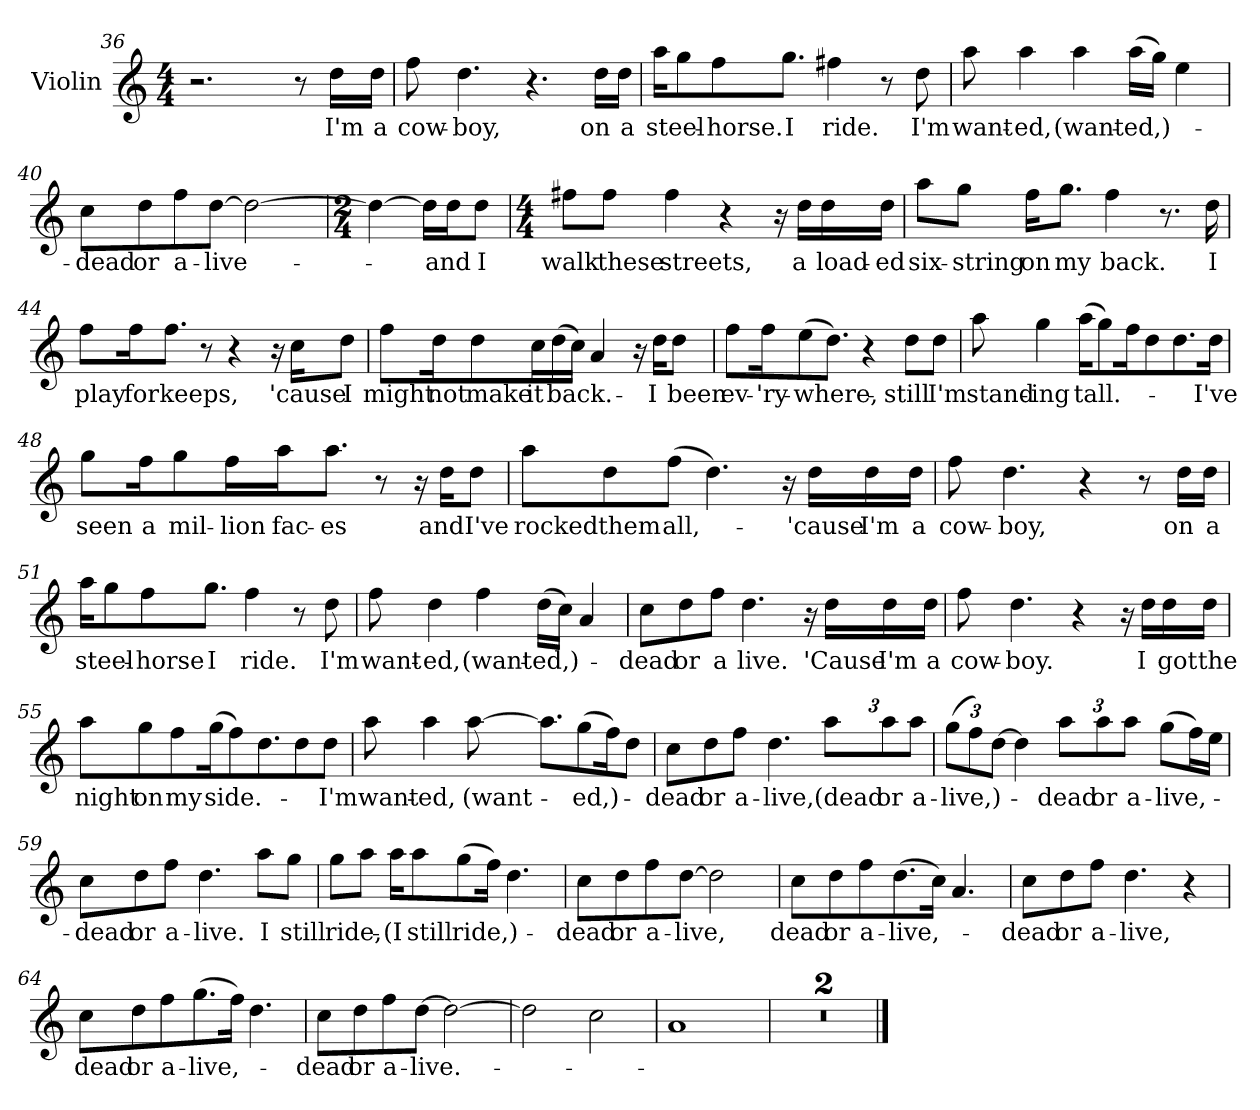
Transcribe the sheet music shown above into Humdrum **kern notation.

**kern	**text
*part1	*part1
*staff1	*staff1
*I"Violin	*
*I'Vln	*
*clefG2	*
*k[]	*
*C:	*
*M4/4	*
=36	=36
2.r	.
8r	.
16dd\LL	I'm
16dd\JJ	a
=37	=37
8ff\	cow-
4.dd\	-boy,
4.r	.
16dd\LL	on
16dd\JJ	a
!!LO:PB:g=z
=38	=38
16aa\KL	steel-
8gg\	.
8ff\	-horse.
8.gg\J	I
4ff#X\	ride.
8r	.
8dd\	I'm
=39	=39
8aa\	want-
4aa\	-ed,
4aa\	(want-
(16aa\LL	-ed,)-
16gg\JJ)	.
4ee\	.
=40	=40
8cc\L	dead
8dd\	or
8ff\	a-
[8dd\J	-live-
2dd\_	.
=41	=41
*M2/4	*
4dd\_	.
16dd\LL]	.
16dd\J	-and
8dd\J	I
!!LO:LB:g=z
=42	=42
*M4/4	*
8ff#X\L	walk
8ff#\J	these
4ff#\	streets,
4r	.
16r	.
16dd\LL	a
16dd\	load-
16dd\JJ	-ed
=43	=43
8aa\L	six-
8gg\J	-string
16ff\KL	on
8.gg\J	my
4ff\	back.
8.r	.
16dd\	I
=44	=44
8ff\L	play
16ff\K	for
8.ff\J	keeps,
8r	.
4r	.
16r	.
16cc\KL	'cause
8dd\J	I
!!LO:LB:g=z
=45	=45
8ff\L	might
16dd\K	not
8dd\	make
16cc\L	it
(16dd\	back.-
16cc\JJ)	.
4a/	.
16r	.
16dd\KL	-I
8dd\J	been
=46	=46
8ff\L	ev-
16ff\K	-'ry-
(8ee\	-where,-
8.dd\J)	.
4r	.
8dd\L	-still
8dd\J	I'm
=47	=47
8aa\	stand-
4gg\	-ing
(16aa\KL	tall.-
8gg\)	.
16ff\K	.
8dd\	.
8.dd\	.
16dd\Jk	-I've
!!LO:LB:g=z
=48	=48
8gg\L	seen
16ff\K	a
8gg\	mil-
16ff\L	-lion
16aa\J	fac-
8.aa\J	-es
8r	.
16r	.
16dd\KL	and
8dd\J	I've
=49	=49
8aa\L	rocked
8dd\	them
(8ff\J	all,-
4.dd\)	.
16r	.
16dd\LL	-'cause
16dd\	I'm
16dd\JJ	a
=50	=50
8ff\	cow-
4.dd\	-boy,
4r	.
8r	.
16dd\LL	on
16dd\JJ	a
!!LO:LB:g=z
=51	=51
16aa\KL	steel-
8gg\	.
8ff\	-horse
8.gg\J	I
4ff\	ride.
8r	.
8dd\	I'm
=52	=52
8ff\	want-
4dd\	-ed,
4ff\	(want-
(16dd\LL	-ed,)-
16cc\JJ)	.
4a/	.
=53	=53
8cc\L	-dead
8dd\	or
8ff\J	a
4.dd\	live.
16r	.
16dd\LL	'Cause
16dd\	I'm
16dd\JJ	a
!!LO:LB:g=z
=54	=54
8ff\	cow-
4.dd\	-boy.
4r	.
16r	.
16dd\LL	I
16dd\	got
16dd\JJ	the
=55	=55
8aa\L	night
8gg\	on
8ff\	my
(16gg\K	side.-
8ff\)	.
8.dd\	.
8dd\	.
8dd\J	-I'm
=56	=56
8aa\	want-
4aa\	-ed,
[8aa\	(want-
8.aa\L]	.
(8gg\	-ed,)-
16ff\K)	.
8dd\J	.
!!LO:LB:g=z
=57	=57
8cc\L	-dead
8dd\	or
8ff\J	a-
4.dd\	-live,
*Xbrackettup	*
12aa\L	(dead
12aa\	or
12aa\J	a-
=58	=58
(12gg\L	-live,)-
12ff\)	.
[12dd\J	.
4dd\]	.
12aa\L	-dead
12aa\	or
12aa\J	a-
(8gg\L	-live,-
16ff\L)	.
16ee\JJ	.
=59	=59
8cc\L	-dead
8dd\	or
8ff\J	a-
4.dd\	-live.
8aa\L	I
8gg\J	still
!!LO:LB:g=z
=60	=60
8gg\L	ride,-
8aa\J	.
16aa\KL	-(I
8aa\	still
(8gg\	ride,)-
16ff\Jk)	.
4.dd\	.
=61	=61
8cc\L	-dead
8dd\	or
8ff\	a-
[8dd\J	-live,
2dd\]	.
=62	=62
8cc\L	dead
8dd\	or
8ff\	a-
(8.dd\	-live,-
16cc\Jk)	.
4.a/	.
=63	=63
8cc\L	-dead
8dd\	or
8ff\J	a-
4.dd\	-live,
4r	.
!!LO:LB:g=z
=64	=64
8cc\L	dead
8dd\	or
8ff\	a-
(8.gg\	-live,-
16ff\Jk)	.
4.dd\	.
=65	=65
8cc\L	-dead
8dd\	or
8ff\	a-
[8dd\J	-live.-
2dd\_	.
=66	=66
2dd\]	.
2cc\	.
=67	=67
1a	.
=68	=68
1r	.
=69	=69
1r	.
==	==
*-	*-
